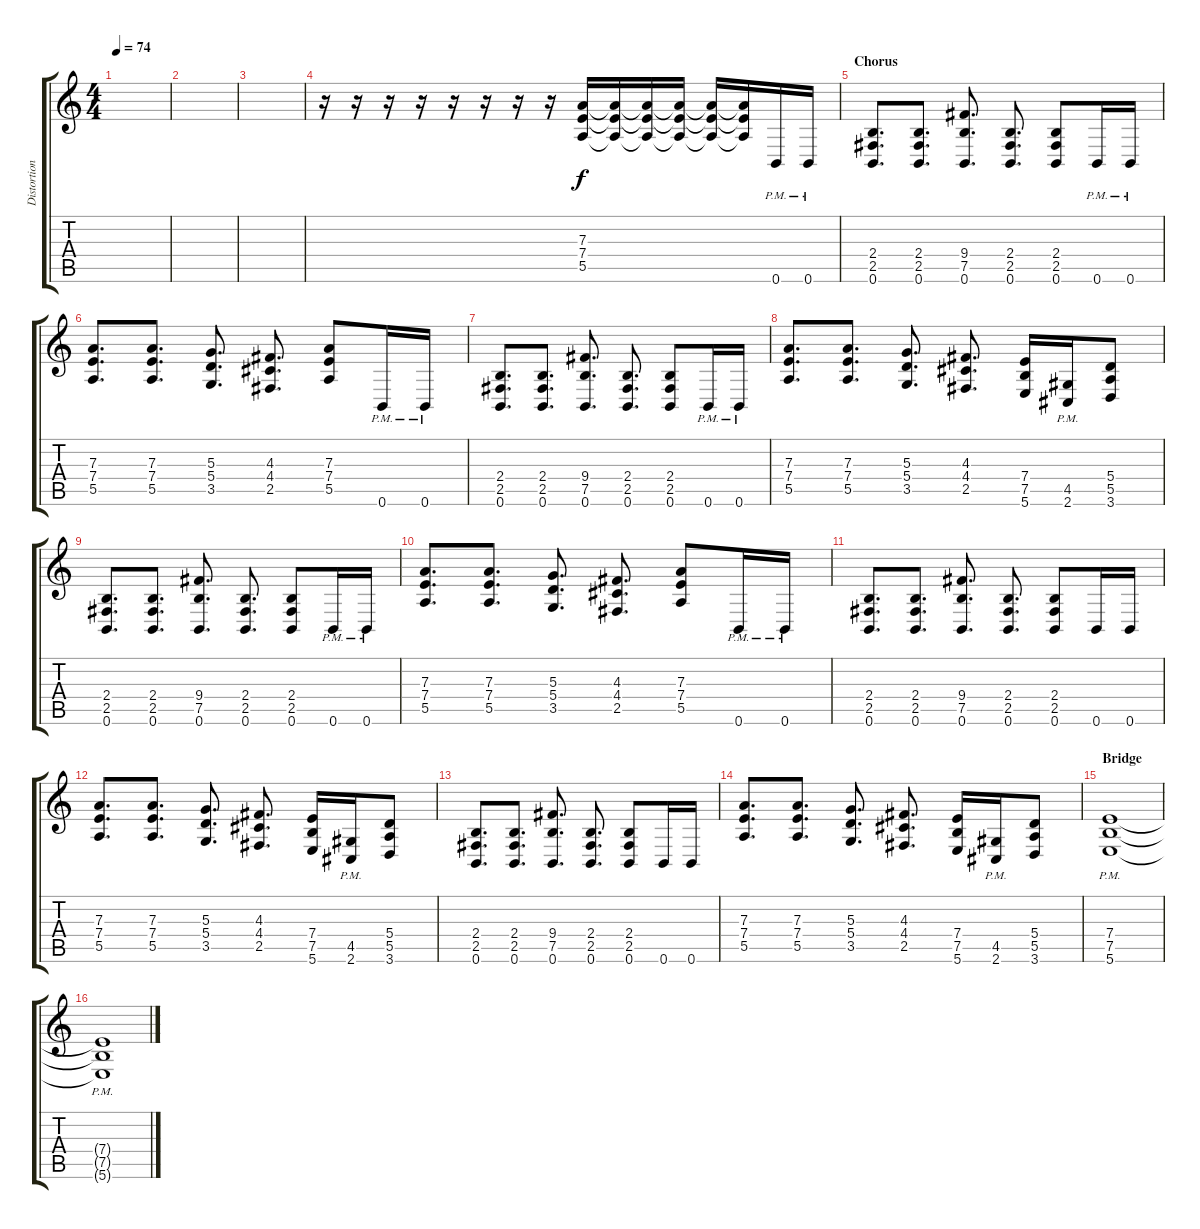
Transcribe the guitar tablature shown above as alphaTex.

\track ("Distortion" "Distortion") {instrument distortionguitar}
\staff {score tabs}
\tuning (B3 Gb3 D3 A2 E2 B1) {hide}
\ts (4 4)
\tempo 74
\clef g2
\ks c
|
|
|
r.16 r.16 r.16 r.16 r.16 r.16 r.16 r.16 (7.3 7.4 5.5).16 (7.3{t} 7.4{t} 5.5{t}).16 (7.3{t} 7.4{t} 5.5{t}).16 (7.3{t} 7.4{t} 5.5{t}).16 (7.3{t} 7.4{t} 5.5{t}).16 (7.3{t} 7.4{t} 5.5{t}).16 0.6{pm}.16 0.6{pm}.16 |
\section ("" "Chorus")
(2.4 2.5 0.6).8{d} (2.4 2.5 0.6).8{d} (9.4 7.5 0.6).8{d} (2.4 2.5 0.6).8{d} (2.4 2.5 0.6).8 0.6{pm}.16 0.6{pm}.16 |
(7.3 7.4 5.5).8{d} (7.3 7.4 5.5).8{d} (5.3 5.4 3.5).8{d} (4.3 4.4 2.5).8{d} (7.3 7.4 5.5).8 0.6{pm}.16 0.6{pm}.16 |
(2.4 2.5 0.6).8{d} (2.4 2.5 0.6).8{d} (9.4 7.5 0.6).8{d} (2.4 2.5 0.6).8{d} (2.4 2.5 0.6).8 0.6{pm}.16 0.6{pm}.16 |
(7.3 7.4 5.5).8{d} (7.3 7.4 5.5).8{d} (5.3 5.4 3.5).8{d} (4.3 4.4 2.5).8{d} (7.4 7.5 5.6).16 (4.5{pm} 2.6{pm}).16 (5.4 5.5 3.6).8 |
(2.4 2.5 0.6).8{d} (2.4 2.5 0.6).8{d} (9.4 7.5 0.6).8{d} (2.4 2.5 0.6).8{d} (2.4 2.5 0.6).8 0.6{pm}.16 0.6{pm}.16 |
(7.3 7.4 5.5).8{d} (7.3 7.4 5.5).8{d} (5.3 5.4 3.5).8{d} (4.3 4.4 2.5).8{d} (7.3 7.4 5.5).8 0.6{pm}.16 0.6{pm}.16 |
(2.4 2.5 0.6).8{d} (2.4 2.5 0.6).8{d} (9.4 7.5 0.6).8{d} (2.4 2.5 0.6).8{d} (2.4 2.5 0.6).8 0.6.16 0.6.16 |
(7.3 7.4 5.5).8{d} (7.3 7.4 5.5).8{d} (5.3 5.4 3.5).8{d} (4.3 4.4 2.5).8{d} (7.4 7.5 5.6).16 (4.5{pm} 2.6{pm}).16 (5.4 5.5 3.6).8 |
(2.4 2.5 0.6).8{d} (2.4 2.5 0.6).8{d} (9.4 7.5 0.6).8{d} (2.4 2.5 0.6).8{d} (2.4 2.5 0.6).8 0.6.16 0.6.16 |
(7.3 7.4 5.5).8{d} (7.3 7.4 5.5).8{d} (5.3 5.4 3.5).8{d} (4.3 4.4 2.5).8{d} (7.4 7.5 5.6).16 (4.5{pm} 2.6{pm}).16 (5.4 5.5 3.6).8 |
\section ("" "Bridge")
(7.4{pm} 7.5{pm} 5.6{pm}).1 |
(7.4{pm t} 7.5{pm t} 5.6{pm t}).1
